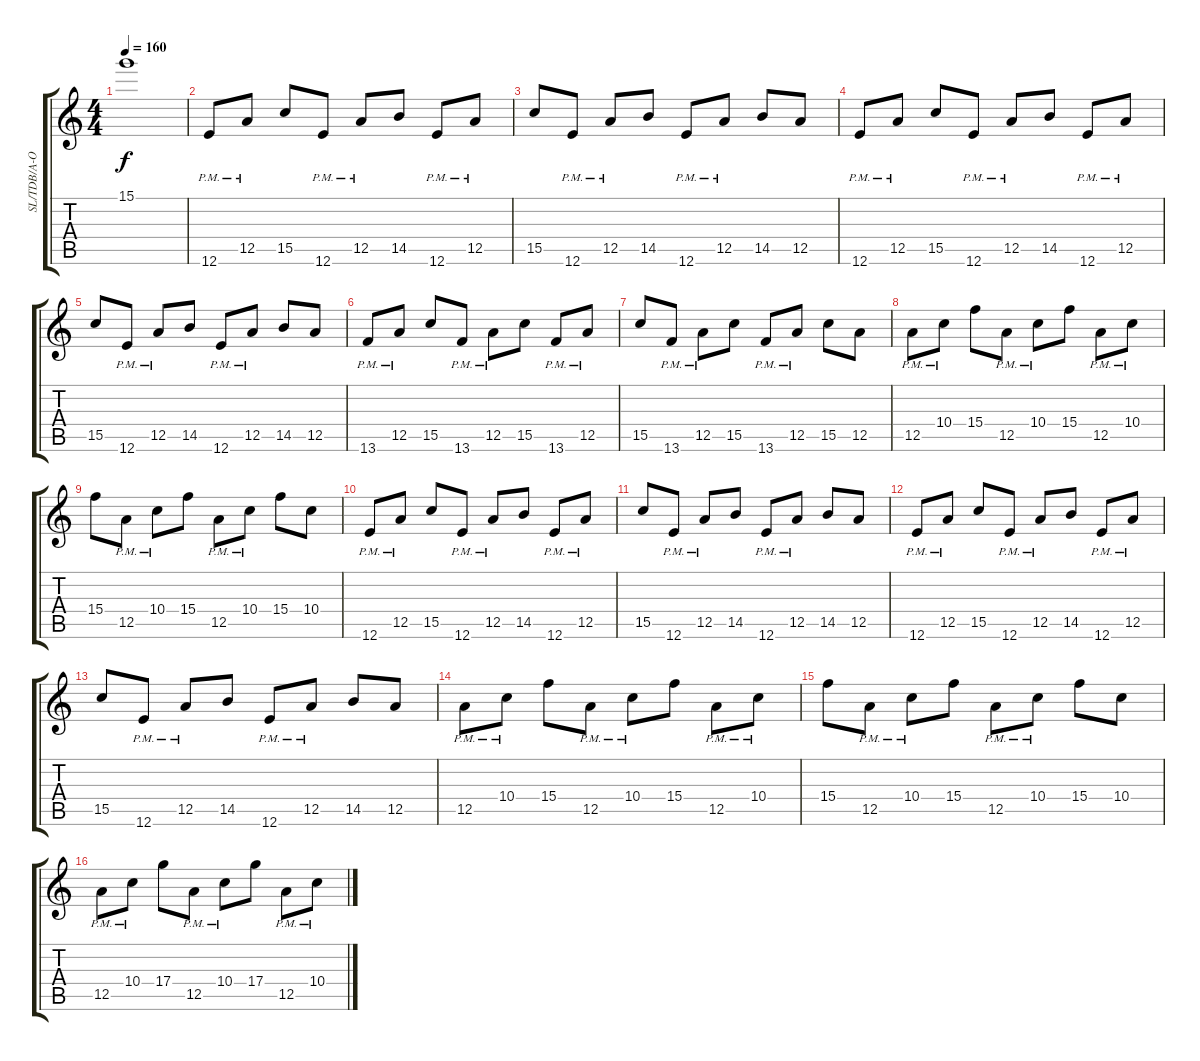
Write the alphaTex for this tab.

\track ("SL/TDB/A-O" "SL/TDB/A-O") {instrument distortionguitar}
\staff {score tabs}
\tuning (E4 B3 G3 D3 A2 E2) {hide}
\ts (4 4)
\tempo 160
\clef g2
\ks c
15.1{t}.1{dy f} |
12.6{pm}.8 12.5{pm}.8 15.5.8 12.6{pm}.8 12.5{pm}.8 14.5.8 12.6{pm}.8 12.5{pm}.8 |
15.5.8 12.6{pm}.8 12.5{pm}.8 14.5.8 12.6{pm}.8 12.5{pm}.8 14.5.8 12.5.8 |
12.6{pm}.8 12.5{pm}.8 15.5.8 12.6{pm}.8 12.5{pm}.8 14.5.8 12.6{pm}.8 12.5{pm}.8 |
15.5.8 12.6{pm}.8 12.5{pm}.8 14.5.8 12.6{pm}.8 12.5{pm}.8 14.5.8 12.5.8 |
13.6{pm}.8 12.5{pm}.8 15.5.8 13.6{pm}.8 12.5{pm}.8 15.5.8 13.6{pm}.8 12.5{pm}.8 |
15.5.8 13.6{pm}.8 12.5{pm}.8 15.5.8 13.6{pm}.8 12.5{pm}.8 15.5.8 12.5.8 |
12.5{pm}.8 10.4{pm}.8 15.4.8 12.5{pm}.8 10.4{pm}.8 15.4.8 12.5{pm}.8 10.4{pm}.8 |
15.4.8 12.5{pm}.8 10.4{pm}.8 15.4.8 12.5{pm}.8 10.4{pm}.8 15.4.8 10.4.8 |
12.6{pm}.8 12.5{pm}.8 15.5.8 12.6{pm}.8 12.5{pm}.8 14.5.8 12.6{pm}.8 12.5{pm}.8 |
15.5.8 12.6{pm}.8 12.5{pm}.8 14.5.8 12.6{pm}.8 12.5{pm}.8 14.5.8 12.5.8 |
12.6{pm}.8 12.5{pm}.8 15.5.8 12.6{pm}.8 12.5{pm}.8 14.5.8 12.6{pm}.8 12.5{pm}.8 |
15.5.8 12.6{pm}.8 12.5{pm}.8 14.5.8 12.6{pm}.8 12.5{pm}.8 14.5.8 12.5.8 |
12.5{pm}.8 10.4{pm}.8 15.4.8 12.5{pm}.8 10.4{pm}.8 15.4.8 12.5{pm}.8 10.4{pm}.8 |
15.4.8 12.5{pm}.8 10.4{pm}.8 15.4.8 12.5{pm}.8 10.4{pm}.8 15.4.8 10.4.8 |
12.5{pm}.8 10.4{pm}.8 17.4.8 12.5{pm}.8 10.4{pm}.8 17.4.8 12.5{pm}.8 10.4{pm}.8
